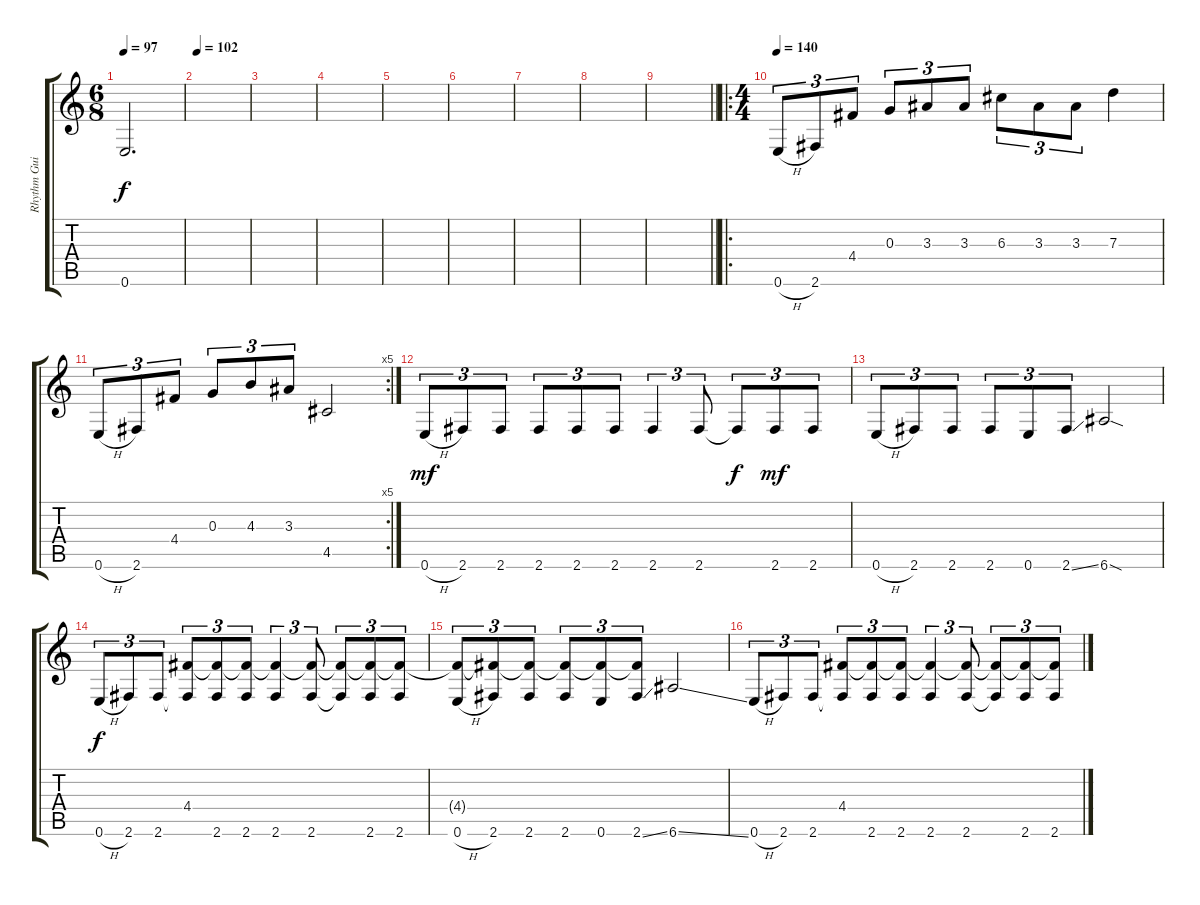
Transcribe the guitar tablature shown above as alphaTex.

\track ("Rhythm Guitar 2 [Mikael Akerfeldt + Pete" "Rhythm Gui") {instrument distortionguitar}
\staff {score tabs}
\tuning (E4 B3 G3 D3 A2 E2) {hide}
\ts (6 8)
\tempo 97
\clef g2
\ks c
0.6{t}.2{d dy f} |
\tempo 102
|
|
|
|
|
|
|
\barLineRight lightlight
|
\ro
\ts (4 4)
\tempo 140
0.6{h}.8{tu (3 2)} 2.6.8{tu (3 2)} 4.4.8{tu (3 2)} 0.3.8{tu (3 2)} 3.3.8{tu (3 2)} 3.3.8{tu (3 2)} 6.3.8{tu (3 2)} 3.3.8{tu (3 2)} 3.3.8{tu (3 2)} 7.3.4 |
\rc 5
0.6{h}.8{tu (3 2)} 2.6.8{tu (3 2)} 4.4.8{tu (3 2)} 0.3.8{tu (3 2)} 4.3.8{tu (3 2)} 3.3.8{tu (3 2)} 4.5.2 |
0.6{h}.8{tu (3 2) dy mf} 2.6.8{tu (3 2)} 2.6.8{tu (3 2)} 2.6.8{tu (3 2)} 2.6.8{tu (3 2)} 2.6.8{tu (3 2)} 2.6.4{tu (3 2)} 2.6.8{tu (3 2)} 2.6{t}.8{tu (3 2) dy f} 2.6.8{tu (3 2) dy mf} 2.6.8{tu (3 2)} |
0.6{h}.8{tu (3 2)} 2.6.8{tu (3 2)} 2.6.8{tu (3 2)} 2.6.8{tu (3 2)} 0.6.8{tu (3 2)} 2.6{ss}.8{tu (3 2)} 6.6{sod}.2 |
0.6{h}.8{tu (3 2) dy f} 2.6.8{tu (3 2)} 2.6.8{tu (3 2)} (4.4 2.6{t}).8{tu (3 2)} (4.4{t} 2.6).8{tu (3 2)} (4.4{t} 2.6).8{tu (3 2)} (4.4{t} 2.6).4{tu (3 2)} (4.4{t} 2.6).8{tu (3 2)} (4.4{t} 2.6{t}).8{tu (3 2)} (4.4{t} 2.6).8{tu (3 2)} (4.4{t} 2.6).8{tu (3 2)} |
(4.4{t} 0.6{h}).8{tu (3 2)} (4.4{t} 2.6).8{tu (3 2)} (4.4{t} 2.6).8{tu (3 2)} (4.4{t} 2.6).8{tu (3 2)} (4.4{t} 0.6).8{tu (3 2)} (4.4{t} 2.6{ss}).8{tu (3 2)} 6.6{ss}.2 |
0.6{h}.8{tu (3 2)} 2.6.8{tu (3 2)} 2.6.8{tu (3 2)} (4.4 2.6{t}).8{tu (3 2)} (4.4{t} 2.6).8{tu (3 2)} (4.4{t} 2.6).8{tu (3 2)} (4.4{t} 2.6).4{tu (3 2)} (4.4{t} 2.6).8{tu (3 2)} (4.4{t} 2.6{t}).8{tu (3 2)} (4.4{t} 2.6).8{tu (3 2)} (4.4{t} 2.6).8{tu (3 2)}
